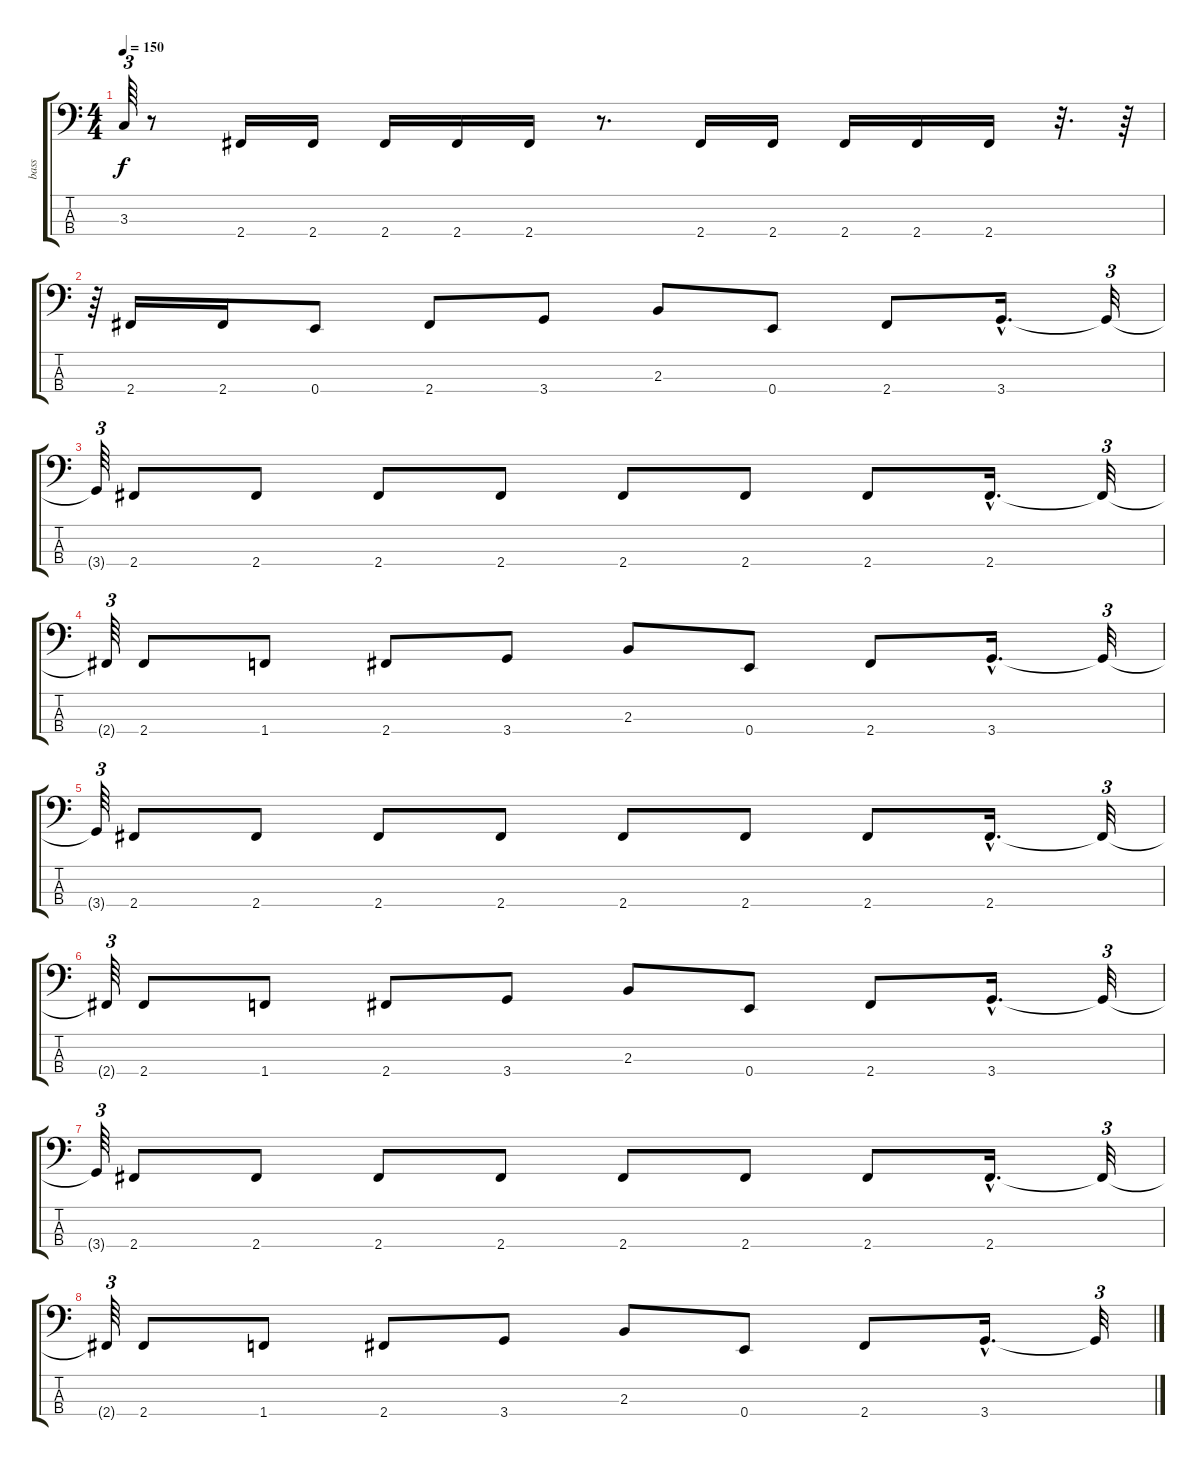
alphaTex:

\track ("bass" "bass") {instrument electricbassfinger}
\staff {score tabs}
\tuning (G2 D2 A1 E1) {hide}
\ts (4 4)
\tempo 150
\clef f4
\ks c
3.3{t}.64{tu (3 2) dy f} r.8 2.4.16 2.4.16 2.4.16 2.4.16 2.4.16 r.8{d} 2.4.16 2.4.16 2.4.16 2.4.16 2.4.16 r.32{d} r.64 |
r.64{tu (3 2)} 2.4.16 2.4.16 0.4.8 2.4.8 3.4.8 2.3.8 0.4.8 2.4.8 3.4{hac}.16{d} 3.4{t}.32{tu (3 2)} |
3.4{t}.64{tu (3 2)} 2.4.8 2.4.8 2.4.8 2.4.8 2.4.8 2.4.8 2.4.8 2.4{hac}.16{d} 2.4{t}.32{tu (3 2)} |
2.4{t}.64{tu (3 2)} 2.4.8 1.4.8 2.4.8 3.4.8 2.3.8 0.4.8 2.4.8 3.4{hac}.16{d} 3.4{t}.32{tu (3 2)} |
3.4{t}.64{tu (3 2)} 2.4.8 2.4.8 2.4.8 2.4.8 2.4.8 2.4.8 2.4.8 2.4{hac}.16{d} 2.4{t}.32{tu (3 2)} |
2.4{t}.64{tu (3 2)} 2.4.8 1.4.8 2.4.8 3.4.8 2.3.8 0.4.8 2.4.8 3.4{hac}.16{d} 3.4{t}.32{tu (3 2)} |
3.4{t}.64{tu (3 2)} 2.4.8 2.4.8 2.4.8 2.4.8 2.4.8 2.4.8 2.4.8 2.4{hac}.16{d} 2.4{t}.32{tu (3 2)} |
2.4{t}.64{tu (3 2)} 2.4.8 1.4.8 2.4.8 3.4.8 2.3.8 0.4.8 2.4.8 3.4{hac}.16{d} 3.4{t}.32{tu (3 2)}
